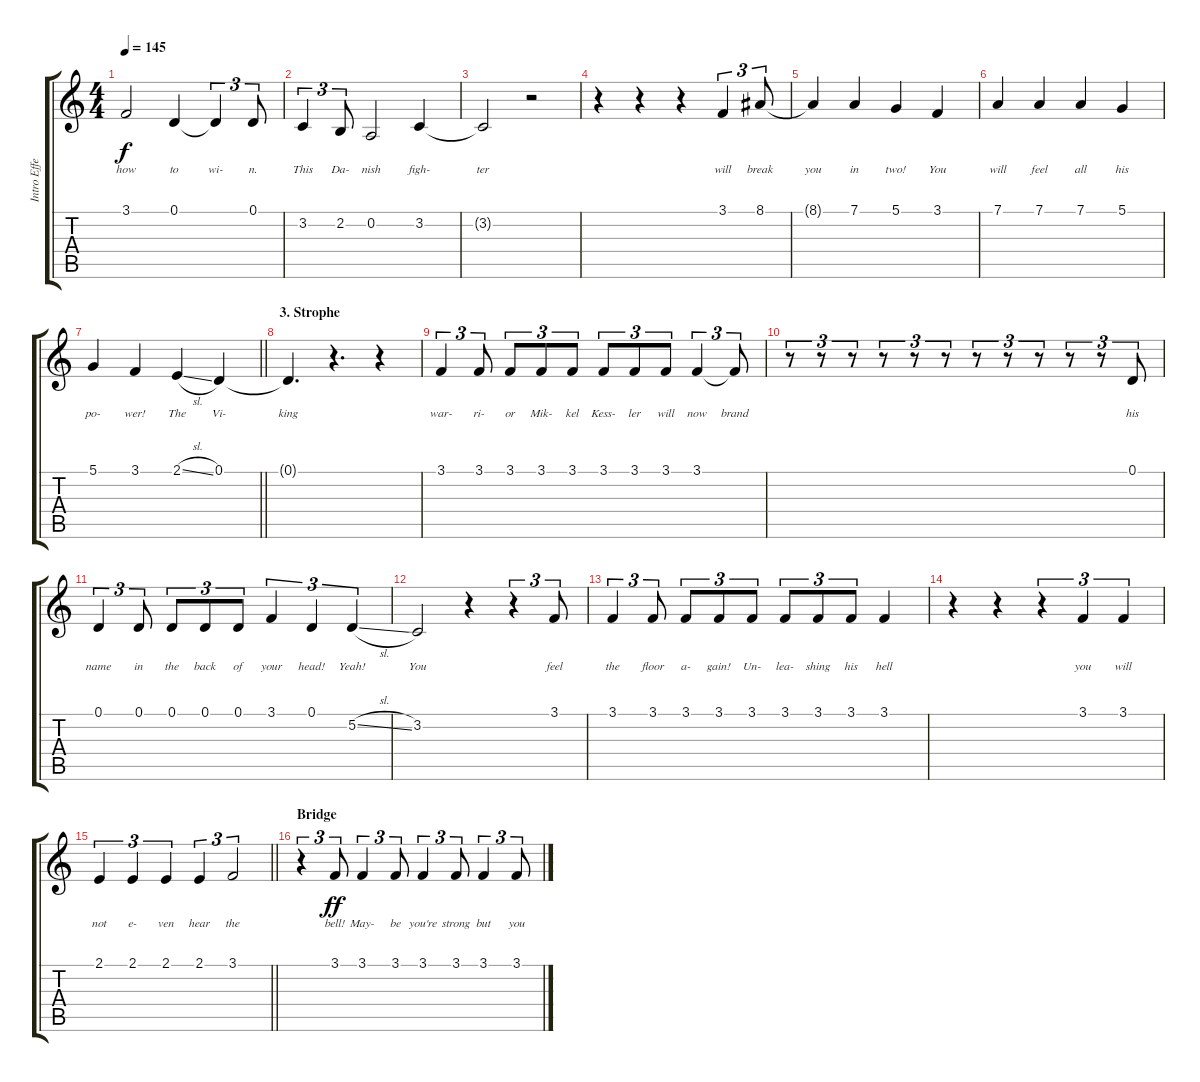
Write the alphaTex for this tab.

\track ("Intro Effekt + Voice" "Intro Effe") {instrument lead3calliope}
\staff {score tabs}
\tuning (D4 A3 F3 C3 G2 D2) {hide}
\ts (4 4)
\tempo 145
\clef g2
\ks c
3.1{t}.2{lyrics (0 "how") lyrics (1 "") lyrics (2 "") lyrics (3 "") lyrics (4 "") dy f} 0.1.4{lyrics (0 "to") lyrics (1 "") lyrics (2 "") lyrics (3 "") lyrics (4 "")} 0.1{t}.4{tu (3 2) lyrics (0 "wi-") lyrics (1 "") lyrics (2 "") lyrics (3 "") lyrics (4 "")} 0.1.8{tu (3 2) lyrics (0 "n.") lyrics (1 "") lyrics (2 "") lyrics (3 "") lyrics (4 "")} |
3.2.4{tu (3 2) lyrics (0 "This") lyrics (1 "") lyrics (2 "") lyrics (3 "") lyrics (4 "")} 2.2.8{tu (3 2) lyrics (0 "Da-") lyrics (1 "") lyrics (2 "") lyrics (3 "") lyrics (4 "")} 0.2.2{lyrics (0 "nish") lyrics (1 "") lyrics (2 "") lyrics (3 "") lyrics (4 "")} 3.2.4{lyrics (0 "figh-") lyrics (1 "") lyrics (2 "") lyrics (3 "") lyrics (4 "")} |
3.2{t}.2{lyrics (0 "ter") lyrics (1 "") lyrics (2 "") lyrics (3 "") lyrics (4 "")} r.2 |
r.4 r.4 r.4 3.1.4{tu (3 2) lyrics (0 "will") lyrics (1 "") lyrics (2 "") lyrics (3 "") lyrics (4 "")} 8.1.8{tu (3 2) lyrics (0 "break") lyrics (1 "") lyrics (2 "") lyrics (3 "") lyrics (4 "")} |
8.1{t}.4{lyrics (0 "you") lyrics (1 "") lyrics (2 "") lyrics (3 "") lyrics (4 "")} 7.1.4{lyrics (0 "in") lyrics (1 "") lyrics (2 "") lyrics (3 "") lyrics (4 "")} 5.1.4{lyrics (0 "two!") lyrics (1 "") lyrics (2 "") lyrics (3 "") lyrics (4 "")} 3.1.4{lyrics (0 "You") lyrics (1 "") lyrics (2 "") lyrics (3 "") lyrics (4 "")} |
7.1.4{lyrics (0 "will") lyrics (1 "") lyrics (2 "") lyrics (3 "") lyrics (4 "")} 7.1.4{lyrics (0 "feel") lyrics (1 "") lyrics (2 "") lyrics (3 "") lyrics (4 "")} 7.1.4{lyrics (0 "all") lyrics (1 "") lyrics (2 "") lyrics (3 "") lyrics (4 "")} 5.1.4{lyrics (0 "his") lyrics (1 "") lyrics (2 "") lyrics (3 "") lyrics (4 "")} |
\barLineRight lightlight
5.1.4{lyrics (0 "po-") lyrics (1 "") lyrics (2 "") lyrics (3 "") lyrics (4 "")} 3.1.4{lyrics (0 "wer!") lyrics (1 "") lyrics (2 "") lyrics (3 "") lyrics (4 "")} 2.1{sl}.4{lyrics (0 "The") lyrics (1 "") lyrics (2 "") lyrics (3 "") lyrics (4 "")} 0.1.4{lyrics (0 "Vi-") lyrics (1 "") lyrics (2 "") lyrics (3 "") lyrics (4 "")} |
\section ("" "3. Strophe")
0.1{t}.4{d lyrics (0 "king") lyrics (1 "") lyrics (2 "") lyrics (3 "") lyrics (4 "")} r.4{d} r.4 |
3.1.4{tu (3 2) lyrics (0 "war-") lyrics (1 "") lyrics (2 "") lyrics (3 "") lyrics (4 "")} 3.1.8{tu (3 2) lyrics (0 "ri-") lyrics (1 "") lyrics (2 "") lyrics (3 "") lyrics (4 "")} 3.1.8{tu (3 2) lyrics (0 "or") lyrics (1 "") lyrics (2 "") lyrics (3 "") lyrics (4 "")} 3.1.8{tu (3 2) lyrics (0 "Mik-") lyrics (1 "") lyrics (2 "") lyrics (3 "") lyrics (4 "")} 3.1.8{tu (3 2) lyrics (0 "kel") lyrics (1 "") lyrics (2 "") lyrics (3 "") lyrics (4 "")} 3.1.8{tu (3 2) lyrics (0 "Kess-") lyrics (1 "") lyrics (2 "") lyrics (3 "") lyrics (4 "")} 3.1.8{tu (3 2) lyrics (0 "ler") lyrics (1 "") lyrics (2 "") lyrics (3 "") lyrics (4 "")} 3.1.8{tu (3 2) lyrics (0 "will") lyrics (1 "") lyrics (2 "") lyrics (3 "") lyrics (4 "")} 3.1.4{tu (3 2) lyrics (0 "now") lyrics (1 "") lyrics (2 "") lyrics (3 "") lyrics (4 "")} 3.1{t}.8{tu (3 2) lyrics (0 "brand") lyrics (1 "") lyrics (2 "") lyrics (3 "") lyrics (4 "")} |
r.8{tu (3 2)} r.8{tu (3 2)} r.8{tu (3 2)} r.8{tu (3 2)} r.8{tu (3 2)} r.8{tu (3 2)} r.8{tu (3 2)} r.8{tu (3 2)} r.8{tu (3 2)} r.8{tu (3 2)} r.8{tu (3 2)} 0.1.8{tu (3 2) lyrics (0 "his") lyrics (1 "") lyrics (2 "") lyrics (3 "") lyrics (4 "")} |
0.1.4{tu (3 2) lyrics (0 "name") lyrics (1 "") lyrics (2 "") lyrics (3 "") lyrics (4 "")} 0.1.8{tu (3 2) lyrics (0 "in") lyrics (1 "") lyrics (2 "") lyrics (3 "") lyrics (4 "")} 0.1.8{tu (3 2) lyrics (0 "the") lyrics (1 "") lyrics (2 "") lyrics (3 "") lyrics (4 "")} 0.1.8{tu (3 2) lyrics (0 "back") lyrics (1 "") lyrics (2 "") lyrics (3 "") lyrics (4 "")} 0.1.8{tu (3 2) lyrics (0 "of") lyrics (1 "") lyrics (2 "") lyrics (3 "") lyrics (4 "")} 3.1.4{tu (3 2) lyrics (0 "your") lyrics (1 "") lyrics (2 "") lyrics (3 "") lyrics (4 "")} 0.1.4{tu (3 2) lyrics (0 "head!") lyrics (1 "") lyrics (2 "") lyrics (3 "") lyrics (4 "")} 5.2{sl}.4{tu (3 2) lyrics (0 "Yeah!") lyrics (1 "") lyrics (2 "") lyrics (3 "") lyrics (4 "")} |
3.2.2{lyrics (0 "You") lyrics (1 "") lyrics (2 "") lyrics (3 "") lyrics (4 "")} r.4 r.4{tu (3 2)} 3.1.8{tu (3 2) lyrics (0 "feel") lyrics (1 "") lyrics (2 "") lyrics (3 "") lyrics (4 "")} |
3.1.4{tu (3 2) lyrics (0 "the") lyrics (1 "") lyrics (2 "") lyrics (3 "") lyrics (4 "")} 3.1.8{tu (3 2) lyrics (0 "floor") lyrics (1 "") lyrics (2 "") lyrics (3 "") lyrics (4 "")} 3.1.8{tu (3 2) lyrics (0 "a-") lyrics (1 "") lyrics (2 "") lyrics (3 "") lyrics (4 "")} 3.1.8{tu (3 2) lyrics (0 "gain!") lyrics (1 "") lyrics (2 "") lyrics (3 "") lyrics (4 "")} 3.1.8{tu (3 2) lyrics (0 "Un-") lyrics (1 "") lyrics (2 "") lyrics (3 "") lyrics (4 "")} 3.1.8{tu (3 2) lyrics (0 "lea-") lyrics (1 "") lyrics (2 "") lyrics (3 "") lyrics (4 "")} 3.1.8{tu (3 2) lyrics (0 "shing") lyrics (1 "") lyrics (2 "") lyrics (3 "") lyrics (4 "")} 3.1.8{tu (3 2) lyrics (0 "his") lyrics (1 "") lyrics (2 "") lyrics (3 "") lyrics (4 "")} 3.1.4{lyrics (0 "hell") lyrics (1 "") lyrics (2 "") lyrics (3 "") lyrics (4 "")} |
r.4 r.4 r.4{tu (3 2)} 3.1.4{tu (3 2) lyrics (0 "you") lyrics (1 "") lyrics (2 "") lyrics (3 "") lyrics (4 "")} 3.1.4{tu (3 2) lyrics (0 "will") lyrics (1 "") lyrics (2 "") lyrics (3 "") lyrics (4 "")} |
\barLineRight lightlight
2.1.4{tu (3 2) lyrics (0 "not") lyrics (1 "") lyrics (2 "") lyrics (3 "") lyrics (4 "")} 2.1.4{tu (3 2) lyrics (0 "e-") lyrics (1 "") lyrics (2 "") lyrics (3 "") lyrics (4 "")} 2.1.4{tu (3 2) lyrics (0 "ven") lyrics (1 "") lyrics (2 "") lyrics (3 "") lyrics (4 "")} 2.1.4{tu (3 2) lyrics (0 "hear") lyrics (1 "") lyrics (2 "") lyrics (3 "") lyrics (4 "")} 3.1.2{tu (3 2) lyrics (0 "the") lyrics (1 "") lyrics (2 "") lyrics (3 "") lyrics (4 "")} |
\section ("" "Bridge")
r.4{tu (3 2)} 3.1.8{tu (3 2) lyrics (0 "bell!") lyrics (1 "") lyrics (2 "") lyrics (3 "") lyrics (4 "") dy ff} 3.1.4{tu (3 2) lyrics (0 "May-") lyrics (1 "") lyrics (2 "") lyrics (3 "") lyrics (4 "")} 3.1.8{tu (3 2) lyrics (0 "be") lyrics (1 "") lyrics (2 "") lyrics (3 "") lyrics (4 "")} 3.1.4{tu (3 2) lyrics (0 "you're") lyrics (1 "") lyrics (2 "") lyrics (3 "") lyrics (4 "")} 3.1.8{tu (3 2) lyrics (0 "strong") lyrics (1 "") lyrics (2 "") lyrics (3 "") lyrics (4 "")} 3.1.4{tu (3 2) lyrics (0 "but") lyrics (1 "") lyrics (2 "") lyrics (3 "") lyrics (4 "")} 3.1.8{tu (3 2) lyrics (0 "you") lyrics (1 "") lyrics (2 "") lyrics (3 "") lyrics (4 "")}
